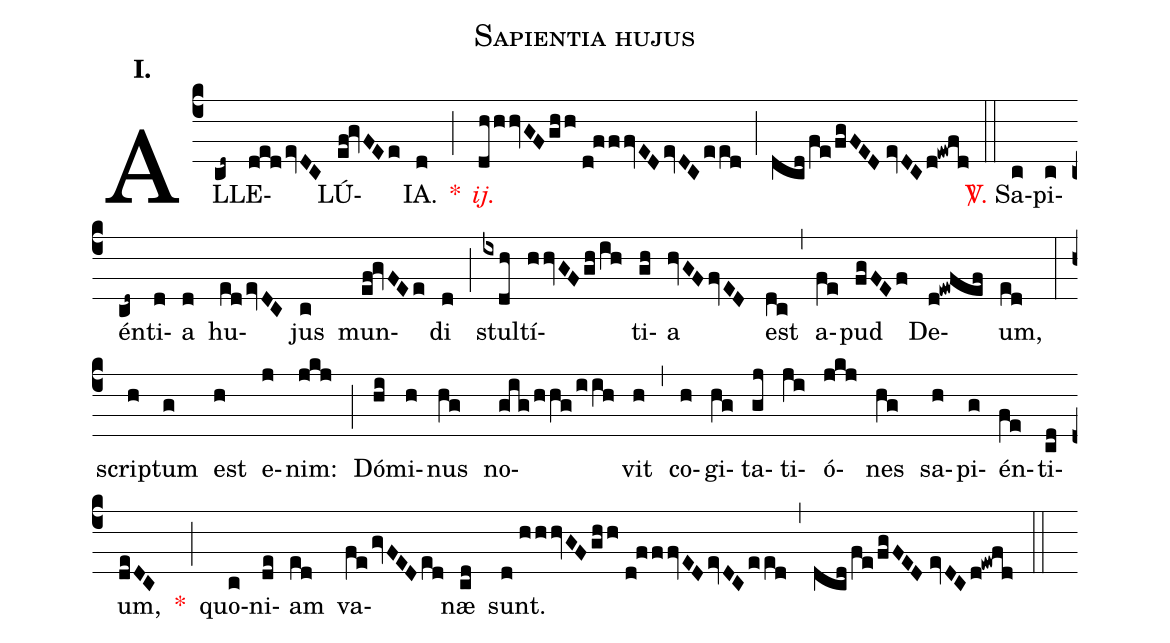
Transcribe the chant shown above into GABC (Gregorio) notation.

name:Sapientia hujus;
mode:I.;
office-part:Alleluia;
%%
(c4) AL(cd~)LE(ded/evDC)LÚ(ef!gvFEe)IA.(d) <v>\red{*}</v>(;) <v>\redit{ij.}</v>(dhhhvGF/ghh//d!fffvED/evDC/eed) (;) (dcd/fe/fgFED//evDC/d!ewfd) (::) <v>\red{\Vbar.}</v> Sa(c)pi(c)én(cd~)ti(d)a(d) hu(ed/evDC)jus(c) mun(ef!gvFEe)di(d) (;) stul(ixdh)tí(hhvGF/gh/ih)ti(gh)a(hvGF/fvED) est(dc) (,) a(fe)pud(fgFEf) De(d!ewfef)um,(ed) (:) scrip(h)tum(g) est(h) e(j)nim:(jkj) (;) Dó(hi)mi(h)nus(hg) no(gig/hhg/iih)vit(h) (,) co(h)gi(hg)ta(gj)ti(ji)ó(jkj)nes(hg) sa(h)pi(g)én(fe)ti(cd)um,(deDC) <v>\red{*}</v>(;) quo(c)ni(de)am(ed) va(fe/gvFED/ed)næ(cd) sunt.(d//hhhvGF/ghh//d!fffvED/evDC/eed) (,) (dcd/fe/fgFED//evDC/d!ewfd) (::)
